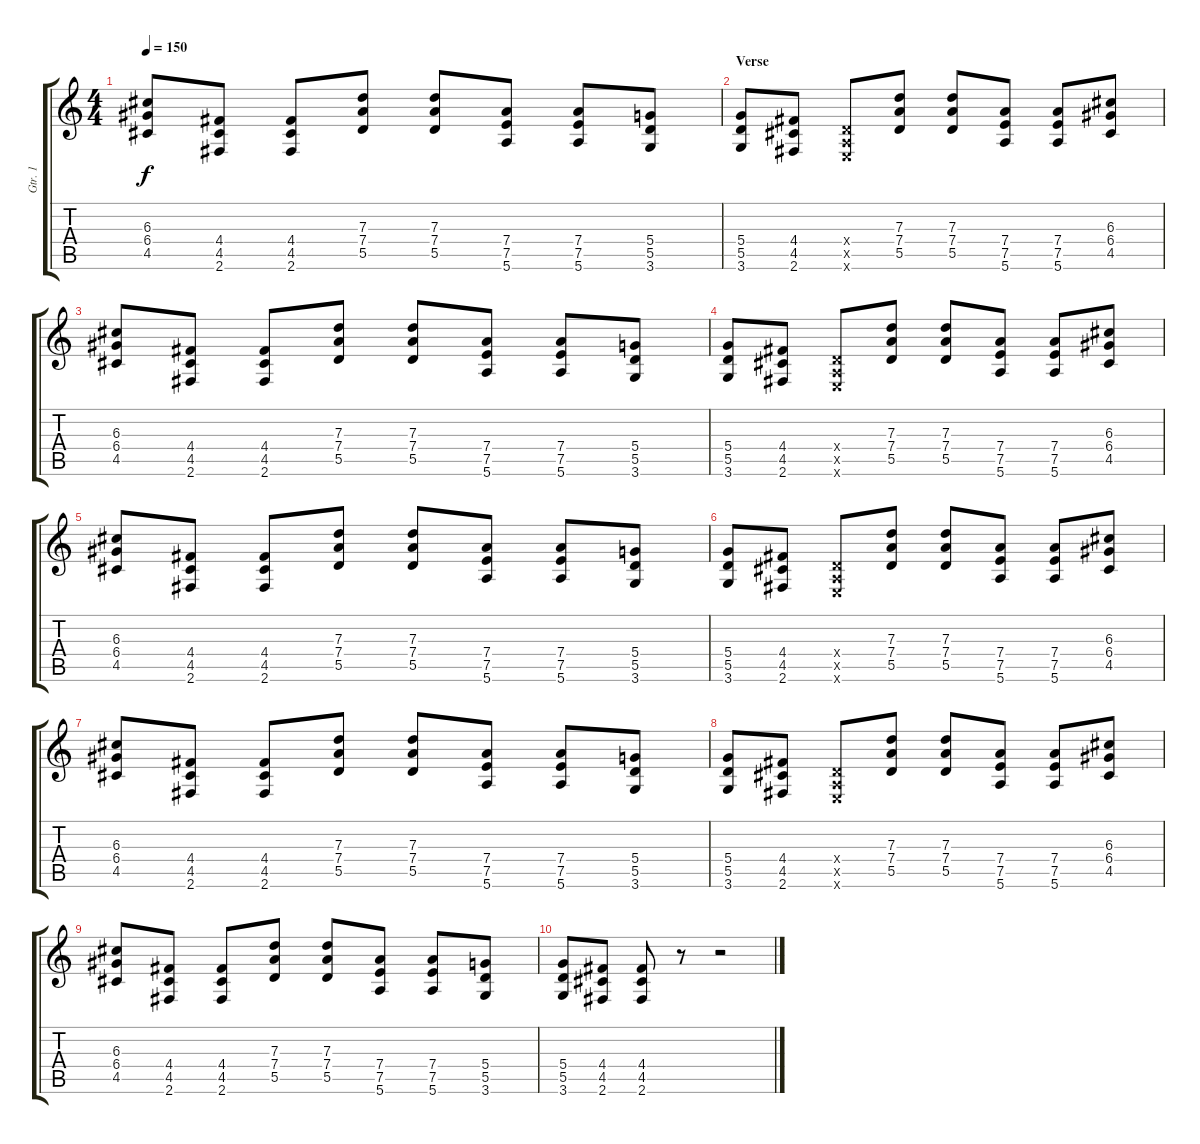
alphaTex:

\track ("Gtr. 1" "Gtr. 1") {instrument distortionguitar}
\staff {score tabs}
\tuning (E4 B3 G3 D3 A2 E2) {hide}
\ts (4 4)
\tempo 150
\clef g2
\ks c
(6.3 6.4 4.5).8{dy f} (4.4 4.5 2.6).8 (4.4 4.5 2.6).8 (7.3 7.4 5.5).8 (7.3 7.4 5.5).8 (7.4 7.5 5.6).8 (7.4 7.5 5.6).8 (5.4 5.5 3.6).8 |
\section ("" "Verse")
(5.4 5.5 3.6).8 (4.4 4.5 2.6).8 (0.4{x} 0.5{x} 0.6{x}).8 (7.3 7.4 5.5).8 (7.3 7.4 5.5).8 (7.4 7.5 5.6).8 (7.4 7.5 5.6).8 (6.3 6.4 4.5).8 |
(6.3 6.4 4.5).8 (4.4 4.5 2.6).8 (4.4 4.5 2.6).8 (7.3 7.4 5.5).8 (7.3 7.4 5.5).8 (7.4 7.5 5.6).8 (7.4 7.5 5.6).8 (5.4 5.5 3.6).8 |
(5.4 5.5 3.6).8 (4.4 4.5 2.6).8 (0.4{x} 0.5{x} 0.6{x}).8 (7.3 7.4 5.5).8 (7.3 7.4 5.5).8 (7.4 7.5 5.6).8 (7.4 7.5 5.6).8 (6.3 6.4 4.5).8 |
(6.3 6.4 4.5).8 (4.4 4.5 2.6).8 (4.4 4.5 2.6).8 (7.3 7.4 5.5).8 (7.3 7.4 5.5).8 (7.4 7.5 5.6).8 (7.4 7.5 5.6).8 (5.4 5.5 3.6).8 |
(5.4 5.5 3.6).8 (4.4 4.5 2.6).8 (0.4{x} 0.5{x} 0.6{x}).8 (7.3 7.4 5.5).8 (7.3 7.4 5.5).8 (7.4 7.5 5.6).8 (7.4 7.5 5.6).8 (6.3 6.4 4.5).8 |
(6.3 6.4 4.5).8 (4.4 4.5 2.6).8 (4.4 4.5 2.6).8 (7.3 7.4 5.5).8 (7.3 7.4 5.5).8 (7.4 7.5 5.6).8 (7.4 7.5 5.6).8 (5.4 5.5 3.6).8 |
(5.4 5.5 3.6).8 (4.4 4.5 2.6).8 (0.4{x} 0.5{x} 0.6{x}).8 (7.3 7.4 5.5).8 (7.3 7.4 5.5).8 (7.4 7.5 5.6).8 (7.4 7.5 5.6).8 (6.3 6.4 4.5).8 |
(6.3 6.4 4.5).8 (4.4 4.5 2.6).8 (4.4 4.5 2.6).8 (7.3 7.4 5.5).8 (7.3 7.4 5.5).8 (7.4 7.5 5.6).8 (7.4 7.5 5.6).8 (5.4 5.5 3.6).8 |
(5.4 5.5 3.6).8 (4.4 4.5 2.6).8 (4.4 4.5 2.6).8 r.8 r.2
